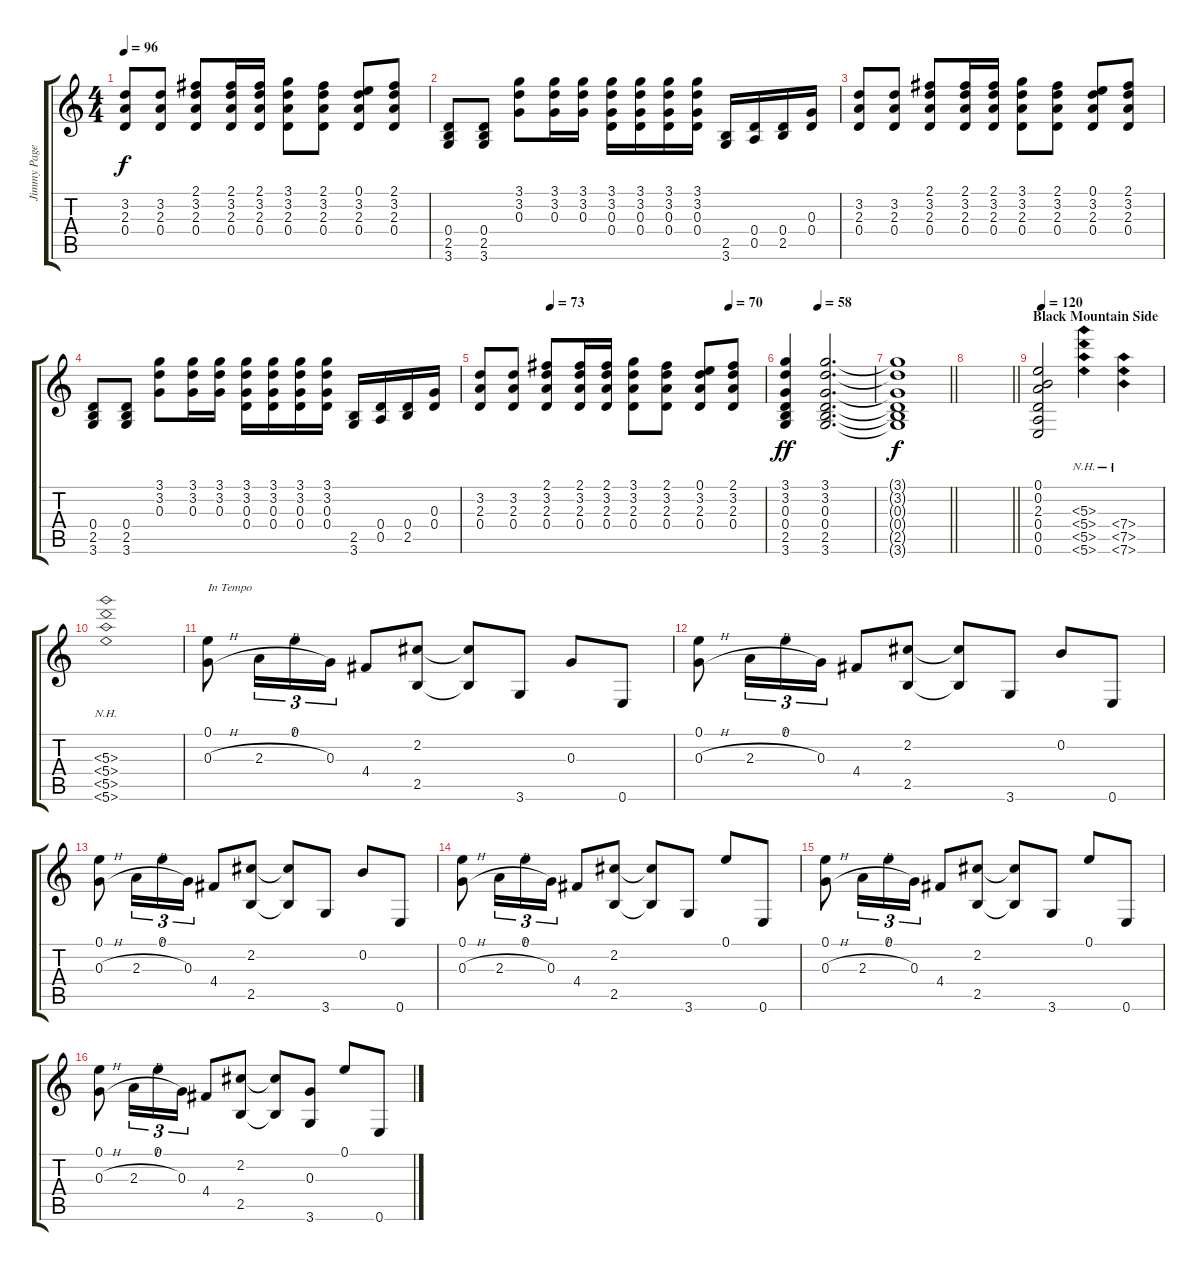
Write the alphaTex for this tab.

\track ("Jimmy Page - Guitar" "Jimmy Page") {instrument overdrivenguitar}
\staff {score tabs}
\tuning (E4 B3 G3 D3 A2 E2) {hide}
\ts (4 4)
\tempo 96
\clef g2
\ks c
(3.2 2.3 0.4).8{dy f} (3.2 2.3 0.4).8 (2.1 3.2 2.3 0.4).8 (2.1 3.2 2.3 0.4).16 (2.1 3.2 2.3 0.4).16 (3.1 3.2 2.3 0.4).8 (2.1 3.2 2.3 0.4).8 (0.1 3.2 2.3 0.4).8 (2.1 3.2 2.3 0.4).8 |
(0.4 2.5 3.6).8 (0.4 2.5 3.6).8 (3.1 3.2 0.3).8 (3.1 3.2 0.3).16 (3.1 3.2 0.3).16 (3.1 3.2 0.3 0.4).16 (3.1 3.2 0.3 0.4).16 (3.1 3.2 0.3 0.4).16 (3.1 3.2 0.3 0.4).16 (2.5 3.6).16 (0.4 0.5).16 (0.4 2.5).16 (0.3 0.4).16 |
(3.2 2.3 0.4).8 (3.2 2.3 0.4).8 (2.1 3.2 2.3 0.4).8 (2.1 3.2 2.3 0.4).16 (2.1 3.2 2.3 0.4).16 (3.1 3.2 2.3 0.4).8 (2.1 3.2 2.3 0.4).8 (0.1 3.2 2.3 0.4).8 (2.1 3.2 2.3 0.4).8 |
(0.4 2.5 3.6).8 (0.4 2.5 3.6).8 (3.1 3.2 0.3).8 (3.1 3.2 0.3).16 (3.1 3.2 0.3).16 (3.1 3.2 0.3 0.4).16 (3.1 3.2 0.3 0.4).16 (3.1 3.2 0.3 0.4).16 (3.1 3.2 0.3 0.4).16 (2.5 3.6).16 (0.4 0.5).16 (0.4 2.5).16 (0.3 0.4).16 |
\tempo (73 0.25)
\tempo (70 0.875)
(3.2 2.3 0.4).8 (3.2 2.3 0.4).8 (2.1 3.2 2.3 0.4).8 (2.1 3.2 2.3 0.4).16 (2.1 3.2 2.3 0.4).16 (3.1 3.2 2.3 0.4).8 (2.1 3.2 2.3 0.4).8 (0.1 3.2 2.3 0.4).8 (2.1 3.2 2.3 0.4).8 |
\tempo (58 0.375)
(3.1 3.2 0.3 0.4 2.5 3.6).4{dy ff} (3.1 3.2 0.3 0.4 2.5 3.6).2{d} |
\barLineRight lightlight
(3.1{t} 3.2{t} 0.3{t} 0.4{t} 2.5{t} 3.6{t}).1{dy f} |
\barLineRight lightlight
|
\section ("" "Black Mountain Side")
\tempo 120
(0.1 0.2 2.3 0.4 0.5 0.6).2{volume 16 balance 8} (5.3{nh} 5.4{nh} 5.5{nh} 5.6{nh}).4 (7.4{nh} 7.5{nh} 7.6{nh}).4 |
(5.3{nh} 5.4{nh} 5.5{nh} 5.6{nh}).1 |
(0.1 0.3{h}).8{txt "In Tempo"} 2.3{h}.16{tu (3 2)} 0.1.16{tu (3 2)} 0.3.16{tu (3 2)} 4.4.8 (2.2 2.5).8 (2.2{t} 2.5{t}).8 3.6.8 0.3.8 0.6.8 |
(0.1 0.3{h}).8 2.3{h}.16{tu (3 2)} 0.1.16{tu (3 2)} 0.3.16{tu (3 2)} 4.4.8 (2.2 2.5).8 (2.2{t} 2.5{t}).8 3.6.8 0.2.8 0.6.8 |
(0.1 0.3{h}).8 2.3{h}.16{tu (3 2)} 0.1.16{tu (3 2)} 0.3.16{tu (3 2)} 4.4.8 (2.2 2.5).8 (2.2{t} 2.5{t}).8 3.6.8 0.2.8 0.6.8 |
(0.1 0.3{h}).8 2.3{h}.16{tu (3 2)} 0.1.16{tu (3 2)} 0.3.16{tu (3 2)} 4.4.8 (2.2 2.5).8 (2.2{t} 2.5{t}).8 3.6.8 0.1.8 0.6.8 |
(0.1 0.3{h}).8 2.3{h}.16{tu (3 2)} 0.1.16{tu (3 2)} 0.3.16{tu (3 2)} 4.4.8 (2.2 2.5).8 (2.2{t} 2.5{t}).8 3.6.8 0.1.8 0.6.8 |
(0.1 0.3{h}).8 2.3{h}.16{tu (3 2)} 0.1.16{tu (3 2)} 0.3.16{tu (3 2)} 4.4.8 (2.2 2.5).8 (2.2{t} 2.5{t}).8 (0.3 3.6).8 0.1.8 0.6.8
